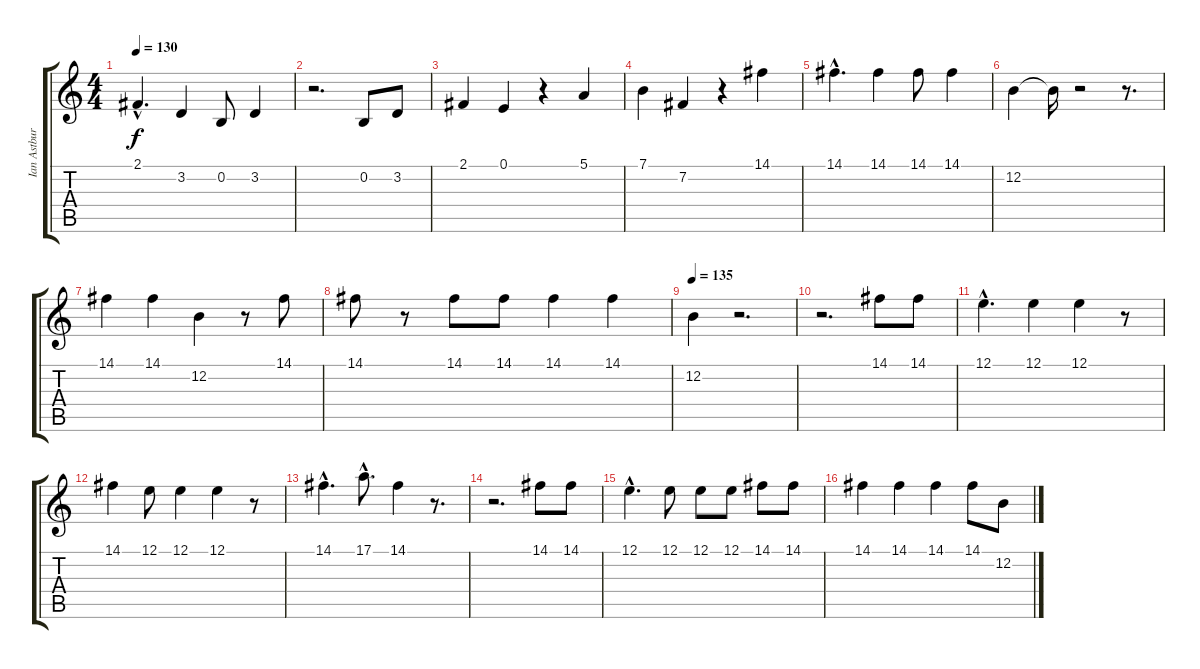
\track ("Ian Astbury" "Ian Astbur") {instrument lead6voice}
\staff {score tabs}
\tuning (E4 B3 G3 D3 A2 E2) {hide}
\ts (4 4)
\tempo 130
\clef g2
\ks c
2.1{hac}.4{d dy f} 3.2.4 0.2.8 3.2.4 |
r.2{d} 0.2.8 3.2.8 |
2.1.4 0.1.4 r.4 5.1.4 |
7.1.4 7.2.4 r.4 14.1.4 |
14.1{hac}.4{d} 14.1.4 14.1.8 14.1.4 |
12.2.4 12.2{t}.16 r.2 r.8{d} |
14.1.4 14.1.4 12.2.4 r.8 14.1.8 |
14.1.8 r.8 14.1.8 14.1.8 14.1.4 14.1.4 |
\tempo 135
12.2.4 r.2{d} |
r.2{d} 14.1.8 14.1.8 |
12.1{hac}.4{d} 12.1.4 12.1.4 r.8 |
14.1.4 12.1.8 12.1.4 12.1.4 r.8 |
14.1{hac}.4{d} 17.1{hac}.8{d} 14.1.4 r.8{d} |
r.2{d} 14.1.8 14.1.8 |
12.1{hac}.4{d} 12.1.8 12.1.8 12.1.8 14.1.8 14.1.8 |
14.1.4 14.1.4 14.1.4 14.1.8 12.2.8
